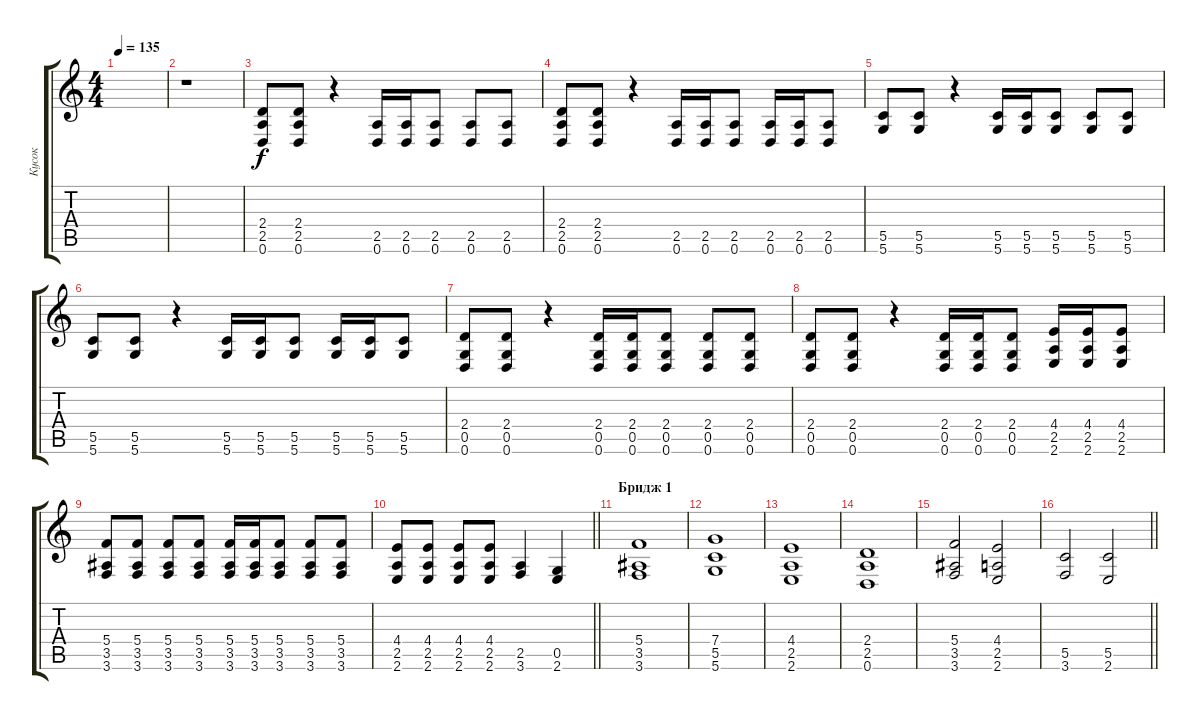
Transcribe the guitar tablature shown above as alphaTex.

\track ("Кусок" "Кусок") {instrument distortionguitar}
\staff {score tabs}
\tuning (D4 A3 F3 C3 G2 D2) {hide}
\ts (4 4)
\tempo 135
\clef g2
\ks c
|
r.1{instrument distortionguitar} |
(2.4 2.5 0.6).8{instrument distortionguitar} (2.4 2.5 0.6).8 r.4 (2.5 0.6).16 (2.5 0.6).16 (2.5 0.6).8 (2.5 0.6).8 (2.5 0.6).8 |
(2.4 2.5 0.6).8{instrument distortionguitar} (2.4 2.5 0.6).8 r.4 (2.5 0.6).16 (2.5 0.6).16 (2.5 0.6).8 (2.5 0.6).16 (2.5 0.6).16 (2.5 0.6).8 |
(5.5 5.6).8 (5.5 5.6).8 r.4 (5.5 5.6).16 (5.5 5.6).16 (5.5 5.6).8 (5.5 5.6).8 (5.5 5.6).8 |
(5.5 5.6).8 (5.5 5.6).8 r.4 (5.5 5.6).16 (5.5 5.6).16 (5.5 5.6).8 (5.5 5.6).16 (5.5 5.6).16 (5.5 5.6).8 |
(2.4 0.5 0.6).8 (2.4 0.5 0.6).8 r.4 (2.4 0.5 0.6).16 (2.4 0.5 0.6).16 (2.4 0.5 0.6).8 (2.4 0.5 0.6).8 (2.4 0.5 0.6).8 |
(2.4 0.5 0.6).8 (2.4 0.5 0.6).8 r.4 (2.4 0.5 0.6).16 (2.4 0.5 0.6).16 (2.4 0.5 0.6).8 (4.4 2.5 2.6).16 (4.4 2.5 2.6).16 (4.4 2.5 2.6).8 |
(5.4 3.5 3.6).8 (5.4 3.5 3.6).8 (5.4 3.5 3.6).8 (5.4 3.5 3.6).8 (5.4 3.5 3.6).16 (5.4 3.5 3.6).16 (5.4 3.5 3.6).8 (5.4 3.5 3.6).8 (5.4 3.5 3.6).8 |
\barLineRight lightlight
(4.4 2.5 2.6).8 (4.4 2.5 2.6).8 (4.4 2.5 2.6).8 (4.4 2.5 2.6).8 (2.5 3.6).4 (0.5 2.6).4 |
\section ("" "Бридж 1")
(5.4 3.5 3.6).1 |
(7.4 5.5 5.6).1 |
(4.4 2.5 2.6).1 |
(2.4 2.5 0.6).1 |
(5.4 3.5 3.6).2 (4.4 2.5 2.6).2 |
\barLineRight lightlight
(5.5 3.6).2 (5.5 2.6).2
